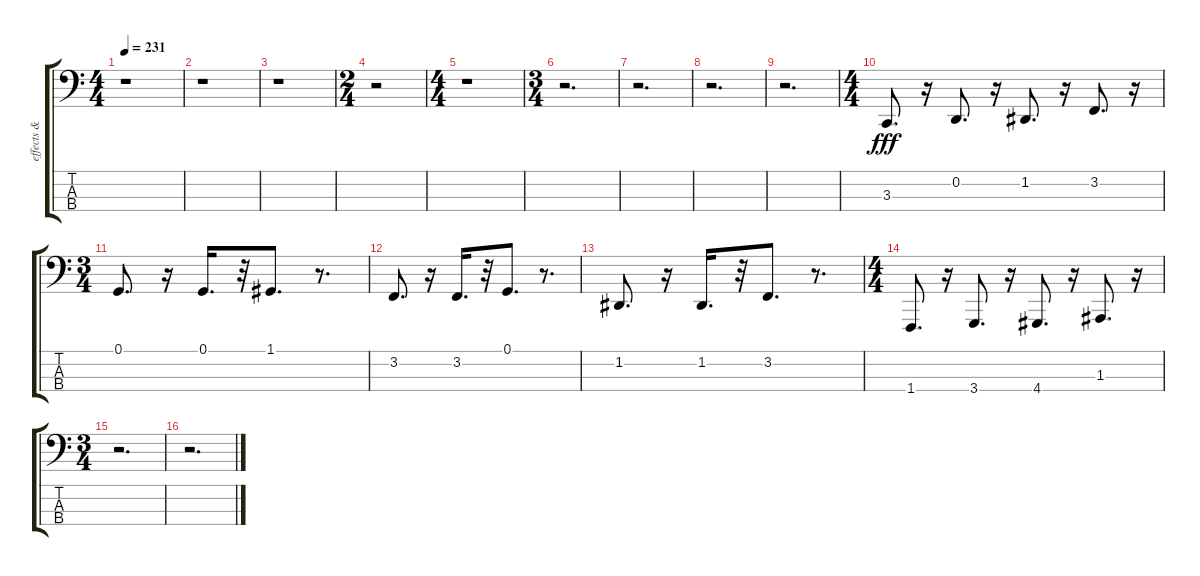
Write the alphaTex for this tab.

\track ("effects & Bass      " "effects & ") {instrument synthvoice}
\staff {score tabs}
\tuning (G2 D2 A1 E1) {hide}
\ts (4 4)
\tempo 231
\clef f4
\ks c
r.1{dy f} |
r.1 |
r.1 |
\ts (2 4)
r.2 |
\ts (4 4)
r.1 |
\ts (3 4)
r.2{d} |
r.2{d} |
r.2{d} |
r.2{d} |
\ts (4 4)
3.3.8{d dy fff} r.16 0.2.8{d} r.16 1.2.8{d} r.16 3.2.8{d} r.16 |
\ts (3 4)
0.1.8{d} r.16 0.1.16{d} r.32 1.1.8{d} r.8{d} |
3.2.8{d} r.16 3.2.16{d} r.32 0.1.8{d} r.8{d} |
1.2.8{d} r.16 1.2.16{d} r.32 3.2.8{d} r.8{d} |
\ts (4 4)
1.4.8{d} r.16 3.4.8{d} r.16 4.4.8{d} r.16 1.3.8{d} r.16 |
\ts (3 4)
r.2{d} |
r.2{d}
